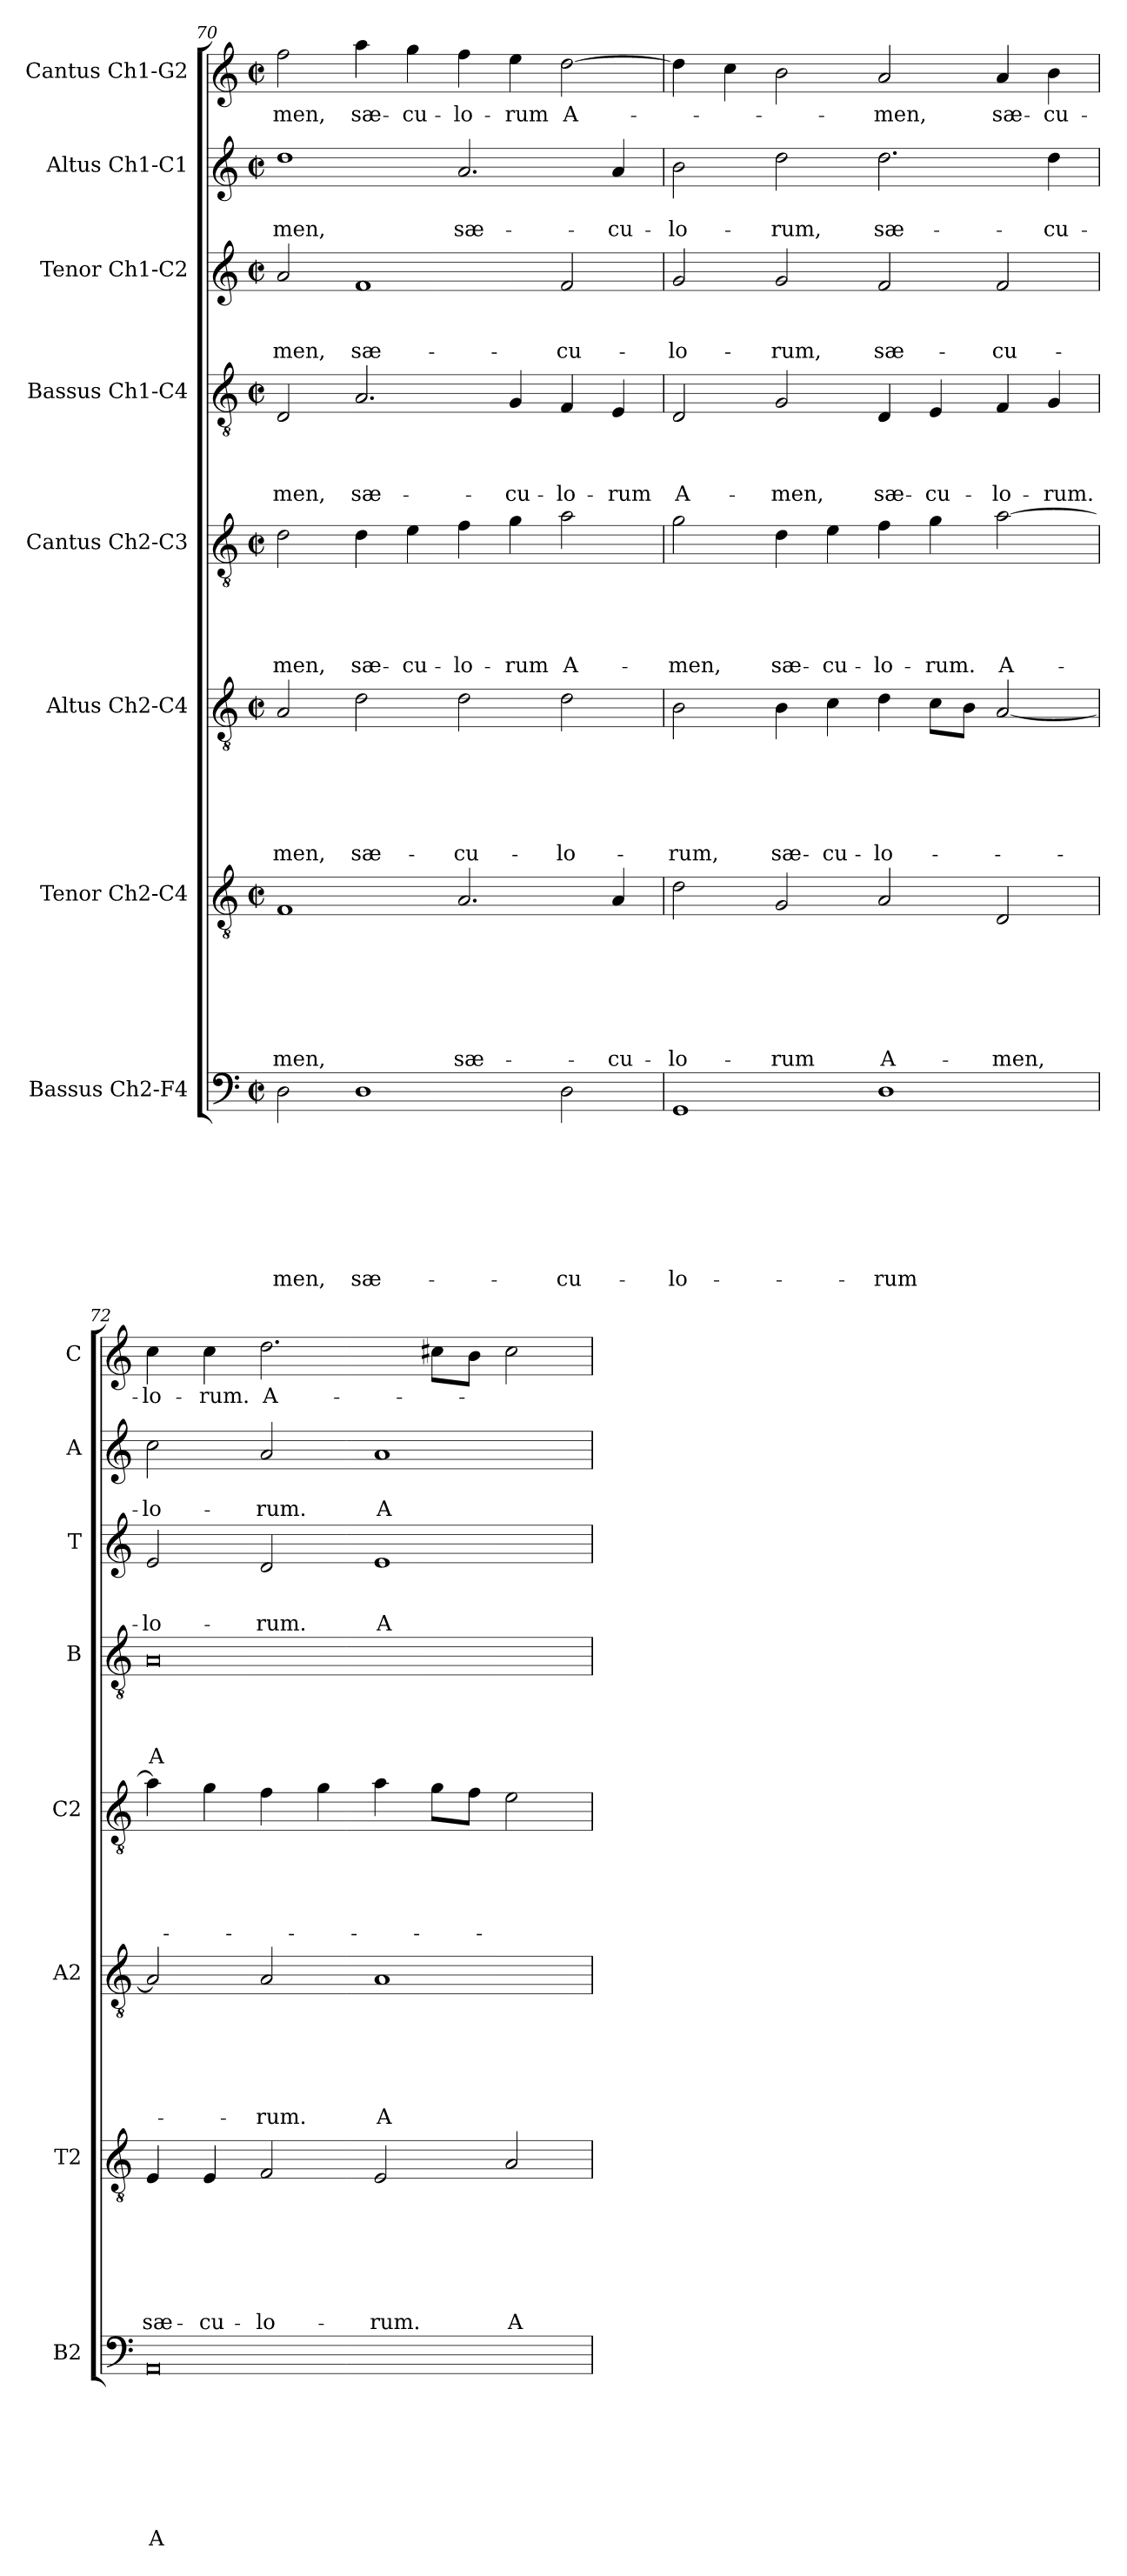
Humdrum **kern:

**kern	**text	**text	**text	**text	**text	**text	**text	**text	**kern	**text	**text	**text	**text	**text	**text	**text	**kern	**text	**text	**text	**text	**text	**text	**kern	**text	**text	**text	**text	**text	**kern	**text	**text	**text	**text	**kern	**text	**text	**text	**kern	**text	**text	**kern	**text
*part8	*part8	*part8	*part8	*part8	*part8	*part8	*part8	*part8	*part7	*part7	*part7	*part7	*part7	*part7	*part7	*part7	*part6	*part6	*part6	*part6	*part6	*part6	*part6	*part5	*part5	*part5	*part5	*part5	*part5	*part4	*part4	*part4	*part4	*part4	*part3	*part3	*part3	*part3	*part2	*part2	*part2	*part1	*part1
*staff8	*staff8	*staff8	*staff8	*staff8	*staff8	*staff8	*staff8	*staff8	*staff7	*staff7	*staff7	*staff7	*staff7	*staff7	*staff7	*staff7	*staff6	*staff6	*staff6	*staff6	*staff6	*staff6	*staff6	*staff5	*staff5	*staff5	*staff5	*staff5	*staff5	*staff4	*staff4	*staff4	*staff4	*staff4	*staff3	*staff3	*staff3	*staff3	*staff2	*staff2	*staff2	*staff1	*staff1
*I"Bassus Ch2-F4	*	*	*	*	*	*	*	*	*I"Tenor Ch2-C4	*	*	*	*	*	*	*	*I"Altus Ch2-C4	*	*	*	*	*	*	*I"Cantus Ch2-C3	*	*	*	*	*	*I"Bassus Ch1-C4	*	*	*	*	*I"Tenor Ch1-C2	*	*	*	*I"Altus Ch1-C1	*	*	*I"Cantus Ch1-G2	*
*I'B2	*	*	*	*	*	*	*	*	*I'T2	*	*	*	*	*	*	*	*I'A2	*	*	*	*	*	*	*I'C2	*	*	*	*	*	*I'B	*	*	*	*	*I'T	*	*	*	*I'A	*	*	*I'C	*
!!LO:LB:g=z
*clefF4	*	*	*	*	*	*	*	*	*clefGv2	*	*	*	*	*	*	*	*clefGv2	*	*	*	*	*	*	*clefGv2	*	*	*	*	*	*clefGv2	*	*	*	*	*clefG2	*	*	*	*clefG2	*	*	*clefG2	*
*k[]	*	*	*	*	*	*	*	*	*k[]	*	*	*	*	*	*	*	*k[]	*	*	*	*	*	*	*k[]	*	*	*	*	*	*k[]	*	*	*	*	*k[]	*	*	*	*k[]	*	*	*k[]	*
*C:	*	*	*	*	*	*	*	*	*C:	*	*	*	*	*	*	*	*C:	*	*	*	*	*	*	*C:	*	*	*	*	*	*C:	*	*	*	*	*C:	*	*	*	*C:	*	*	*C:	*
*M2/2	*	*	*	*	*	*	*	*	*M2/2	*	*	*	*	*	*	*	*M2/2	*	*	*	*	*	*	*M2/2	*	*	*	*	*	*M2/2	*	*	*	*	*M2/2	*	*	*	*M2/2	*	*	*M2/2	*
*met(c|)	*	*	*	*	*	*	*	*	*met(c|)	*	*	*	*	*	*	*	*met(c|)	*	*	*	*	*	*	*met(c|)	*	*	*	*	*	*met(c|)	*	*	*	*	*met(c|)	*	*	*	*met(c|)	*	*	*met(c|)	*
=70	=70	=70	=70	=70	=70	=70	=70	=70	=70	=70	=70	=70	=70	=70	=70	=70	=70	=70	=70	=70	=70	=70	=70	=70	=70	=70	=70	=70	=70	=70	=70	=70	=70	=70	=70	=70	=70	=70	=70	=70	=70	=70	=70
!	!	!	!	!	!	!	!	!LO:LY:b	!	!	!	!	!	!	!	!LO:LY:b	!	!	!	!	!	!	!LO:LY:b	!	!	!	!	!	!LO:LY:b	!	!	!	!	!LO:LY:b	!	!	!	!LO:LY:b	!	!	!LO:LY:b	!	!LO:LY:b
2D\	.	.	.	.	.	.	.	-men,	1F	.	.	.	.	.	.	-men,	2A/	.	.	.	.	.	-men,	2d\	.	.	.	.	-men,	2D/	.	.	.	-men,	2a/	.	.	-men,	1dd	.	-men,	2ff\	-men,
!	!	!	!	!	!	!	!	!LO:LY:b	!	!	!	!	!	!	!	!	!	!	!	!	!	!	!LO:LY:b	!	!	!	!	!	!LO:LY:b	!	!	!	!	!LO:LY:b	!	!	!	!LO:LY:b	!	!	!	!	!LO:LY:b
1D	.	.	.	.	.	.	.	sæ-	.	.	.	.	.	.	.	.	2d\	.	.	.	.	.	sæ-	4d\	.	.	.	.	sæ-	2.A/	.	.	.	sæ-	1f	.	.	sæ-	.	.	.	4aa\	sæ-
!	!	!	!	!	!	!	!	!	!	!	!	!	!	!	!	!	!	!	!	!	!	!	!	!	!	!	!	!	!LO:LY:b	!	!	!	!	!	!	!	!	!	!	!	!	!	!LO:LY:b
.	.	.	.	.	.	.	.	.	.	.	.	.	.	.	.	.	.	.	.	.	.	.	.	4e\	.	.	.	.	-cu-	.	.	.	.	.	.	.	.	.	.	.	.	4gg\	-cu-
!	!	!	!	!	!	!	!	!	!	!	!	!	!	!	!	!LO:LY:b	!	!	!	!	!	!	!LO:LY:b	!	!	!	!	!	!LO:LY:b	!	!	!	!	!	!	!	!	!	!	!	!LO:LY:b	!	!LO:LY:b
.	.	.	.	.	.	.	.	.	2.A/	.	.	.	.	.	.	sæ-	2d\	.	.	.	.	.	-cu-	4f\	.	.	.	.	-lo-	.	.	.	.	.	.	.	.	.	2.a/	.	sæ-	4ff\	-lo-
!	!	!	!	!	!	!	!	!	!	!	!	!	!	!	!	!	!	!	!	!	!	!	!	!	!	!	!	!	!LO:LY:b	!	!	!	!	!LO:LY:b	!	!	!	!	!	!	!	!	!LO:LY:b
.	.	.	.	.	.	.	.	.	.	.	.	.	.	.	.	.	.	.	.	.	.	.	.	4g\	.	.	.	.	-rum	4G/	.	.	.	-cu-	.	.	.	.	.	.	.	4ee\	-rum
!	!	!	!	!	!	!	!	!LO:LY:b	!	!	!	!	!	!	!	!	!	!	!	!	!	!	!LO:LY:b	!	!	!	!	!	!LO:LY:b	!	!	!	!	!LO:LY:b	!	!	!	!LO:LY:b	!	!	!	!	!LO:LY:b
2D\	.	.	.	.	.	.	.	-cu-	.	.	.	.	.	.	.	.	2d\	.	.	.	.	.	-lo-	2a\	.	.	.	.	A-	4F/	.	.	.	-lo-	2f/	.	.	-cu-	.	.	.	[2dd\	A-
!	!	!	!	!	!	!	!	!	!	!	!	!	!	!	!	!LO:LY:b	!	!	!	!	!	!	!	!	!	!	!	!	!	!	!	!	!	!LO:LY:b	!	!	!	!	!	!	!LO:LY:b	!	!
.	.	.	.	.	.	.	.	.	4A/	.	.	.	.	.	.	-cu-	.	.	.	.	.	.	.	.	.	.	.	.	.	4E/	.	.	.	-rum	.	.	.	.	4a/	.	-cu-	.	.
=71	=71	=71	=71	=71	=71	=71	=71	=71	=71	=71	=71	=71	=71	=71	=71	=71	=71	=71	=71	=71	=71	=71	=71	=71	=71	=71	=71	=71	=71	=71	=71	=71	=71	=71	=71	=71	=71	=71	=71	=71	=71	=71	=71
!	!	!	!	!	!	!	!	!LO:LY:b	!	!	!	!	!	!	!	!LO:LY:b	!	!	!	!	!	!	!LO:LY:b	!	!	!	!	!	!LO:LY:b	!	!	!	!	!LO:LY:b	!	!	!	!LO:LY:b	!	!	!LO:LY:b	!	!
1GG	.	.	.	.	.	.	.	-lo-	2d\	.	.	.	.	.	.	-lo-	2B\	.	.	.	.	.	-rum,	2g\	.	.	.	.	-men,	2D/	.	.	.	A-	2g/	.	.	-lo-	2b\	.	-lo-	4dd\]	.
.	.	.	.	.	.	.	.	.	.	.	.	.	.	.	.	.	.	.	.	.	.	.	.	.	.	.	.	.	.	.	.	.	.	.	.	.	.	.	.	.	.	4cc\	.
!	!	!	!	!	!	!	!	!	!	!	!	!	!	!	!	!LO:LY:b	!	!	!	!	!	!	!LO:LY:b	!	!	!	!	!	!LO:LY:b	!	!	!	!	!LO:LY:b	!	!	!	!LO:LY:b	!	!	!LO:LY:b	!	!
.	.	.	.	.	.	.	.	.	2G/	.	.	.	.	.	.	-rum	4B\	.	.	.	.	.	sæ-	4d\	.	.	.	.	sæ-	2G/	.	.	.	-men,	2g/	.	.	-rum,	2dd\	.	-rum,	2b\	.
!	!	!	!	!	!	!	!	!	!	!	!	!	!	!	!	!	!	!	!	!	!	!	!LO:LY:b	!	!	!	!	!	!LO:LY:b	!	!	!	!	!	!	!	!	!	!	!	!	!	!
.	.	.	.	.	.	.	.	.	.	.	.	.	.	.	.	.	4c\	.	.	.	.	.	-cu-	4e\	.	.	.	.	-cu-	.	.	.	.	.	.	.	.	.	.	.	.	.	.
!	!	!	!	!	!	!	!	!LO:LY:b	!	!	!	!	!	!	!	!LO:LY:b	!	!	!	!	!	!	!LO:LY:b	!	!	!	!	!	!LO:LY:b	!	!	!	!	!LO:LY:b	!	!	!	!LO:LY:b	!	!	!LO:LY:b	!	!LO:LY:b
1D	.	.	.	.	.	.	.	-rum	2A/	.	.	.	.	.	.	A-	4d\	.	.	.	.	.	-lo-	4f\	.	.	.	.	-lo-	4D/	.	.	.	sæ-	2f/	.	.	sæ-	2.dd\	.	sæ-	2a/	-men,
!	!	!	!	!	!	!	!	!	!	!	!	!	!	!	!	!	!	!	!	!	!	!	!	!	!	!	!	!	!LO:LY:b	!	!	!	!	!LO:LY:b	!	!	!	!	!	!	!	!	!
.	.	.	.	.	.	.	.	.	.	.	.	.	.	.	.	.	8c\L	.	.	.	.	.	.	4g\	.	.	.	.	-rum.	4E/	.	.	.	-cu-	.	.	.	.	.	.	.	.	.
.	.	.	.	.	.	.	.	.	.	.	.	.	.	.	.	.	8B\J	.	.	.	.	.	.	.	.	.	.	.	.	.	.	.	.	.	.	.	.	.	.	.	.	.	.
!	!	!	!	!	!	!	!	!	!	!	!	!	!	!	!	!LO:LY:b	!	!	!	!	!	!	!	!	!	!	!	!	!LO:LY:b	!	!	!	!	!LO:LY:b	!	!	!	!LO:LY:b	!	!	!	!	!LO:LY:b
.	.	.	.	.	.	.	.	.	2D/	.	.	.	.	.	.	-men,	[2A/	.	.	.	.	.	.	[2a\	.	.	.	.	A-	4F/	.	.	.	-lo-	2f/	.	.	-cu-	.	.	.	4a/	sæ-
!	!	!	!	!	!	!	!	!	!	!	!	!	!	!	!	!	!	!	!	!	!	!	!	!	!	!	!	!	!	!	!	!	!	!LO:LY:b	!	!	!	!	!	!	!LO:LY:b	!	!LO:LY:b
.	.	.	.	.	.	.	.	.	.	.	.	.	.	.	.	.	.	.	.	.	.	.	.	.	.	.	.	.	.	4G/	.	.	.	-rum.	.	.	.	.	4dd\	.	-cu-	4b\	-cu-
=72	=72	=72	=72	=72	=72	=72	=72	=72	=72	=72	=72	=72	=72	=72	=72	=72	=72	=72	=72	=72	=72	=72	=72	=72	=72	=72	=72	=72	=72	=72	=72	=72	=72	=72	=72	=72	=72	=72	=72	=72	=72	=72	=72
!	!	!	!	!	!	!	!	!LO:LY:b	!	!	!	!	!	!	!	!LO:LY:b	!	!	!	!	!	!	!	!	!	!	!	!	!	!	!	!	!	!LO:LY:b	!	!	!	!LO:LY:b	!	!	!LO:LY:b	!	!LO:LY:b
0AA	.	.	.	.	.	.	.	A-	4E/	.	.	.	.	.	.	sæ-	2A/]	.	.	.	.	.	.	4a\]	.	.	.	.	.	0A	.	.	.	A-	2e/	.	.	-lo-	2cc\	.	-lo-	4cc\	-lo-
!	!	!	!	!	!	!	!	!	!	!	!	!	!	!	!	!LO:LY:b	!	!	!	!	!	!	!	!	!	!	!	!	!	!	!	!	!	!	!	!	!	!	!	!	!	!	!LO:LY:b
.	.	.	.	.	.	.	.	.	4E/	.	.	.	.	.	.	-cu-	.	.	.	.	.	.	.	4g\	.	.	.	.	.	.	.	.	.	.	.	.	.	.	.	.	.	4cc\	-rum.
!	!	!	!	!	!	!	!	!	!	!	!	!	!	!	!	!LO:LY:b	!	!	!	!	!	!	!LO:LY:b	!	!	!	!	!	!	!	!	!	!	!	!	!	!	!LO:LY:b	!	!	!LO:LY:b	!	!LO:LY:b
.	.	.	.	.	.	.	.	.	2F/	.	.	.	.	.	.	-lo-	2A/	.	.	.	.	.	-rum.	4f\	.	.	.	.	.	.	.	.	.	.	2d/	.	.	-rum.	2a/	.	-rum.	2.dd\	A-
.	.	.	.	.	.	.	.	.	.	.	.	.	.	.	.	.	.	.	.	.	.	.	.	4g\	.	.	.	.	.	.	.	.	.	.	.	.	.	.	.	.	.	.	.
!	!	!	!	!	!	!	!	!	!	!	!	!	!	!	!	!LO:LY:b	!	!	!	!	!	!	!LO:LY:b	!	!	!	!	!	!	!	!	!	!	!	!	!	!	!LO:LY:b	!	!	!LO:LY:b	!	!
.	.	.	.	.	.	.	.	.	2E/	.	.	.	.	.	.	-rum.	1A	.	.	.	.	.	A-	4a\	.	.	.	.	.	.	.	.	.	.	1e	.	.	A-	1a	.	A-	.	.
.	.	.	.	.	.	.	.	.	.	.	.	.	.	.	.	.	.	.	.	.	.	.	.	8g\L	.	.	.	.	.	.	.	.	.	.	.	.	.	.	.	.	.	8cc#X\L	.
.	.	.	.	.	.	.	.	.	.	.	.	.	.	.	.	.	.	.	.	.	.	.	.	8f\J	.	.	.	.	.	.	.	.	.	.	.	.	.	.	.	.	.	8b\J	.
!	!	!	!	!	!	!	!	!	!	!	!	!	!	!	!	!LO:LY:b	!	!	!	!	!	!	!	!	!	!	!	!	!	!	!	!	!	!	!	!	!	!	!	!	!	!	!
.	.	.	.	.	.	.	.	.	2A/	.	.	.	.	.	.	A-	.	.	.	.	.	.	.	2e\	.	.	.	.	.	.	.	.	.	.	.	.	.	.	.	.	.	2cc#\	.
=	=	=	=	=	=	=	=	=	=	=	=	=	=	=	=	=	=	=	=	=	=	=	=	=	=	=	=	=	=	=	=	=	=	=	=	=	=	=	=	=	=	=	=
*-	*-	*-	*-	*-	*-	*-	*-	*-	*-	*-	*-	*-	*-	*-	*-	*-	*-	*-	*-	*-	*-	*-	*-	*-	*-	*-	*-	*-	*-	*-	*-	*-	*-	*-	*-	*-	*-	*-	*-	*-	*-	*-	*-
